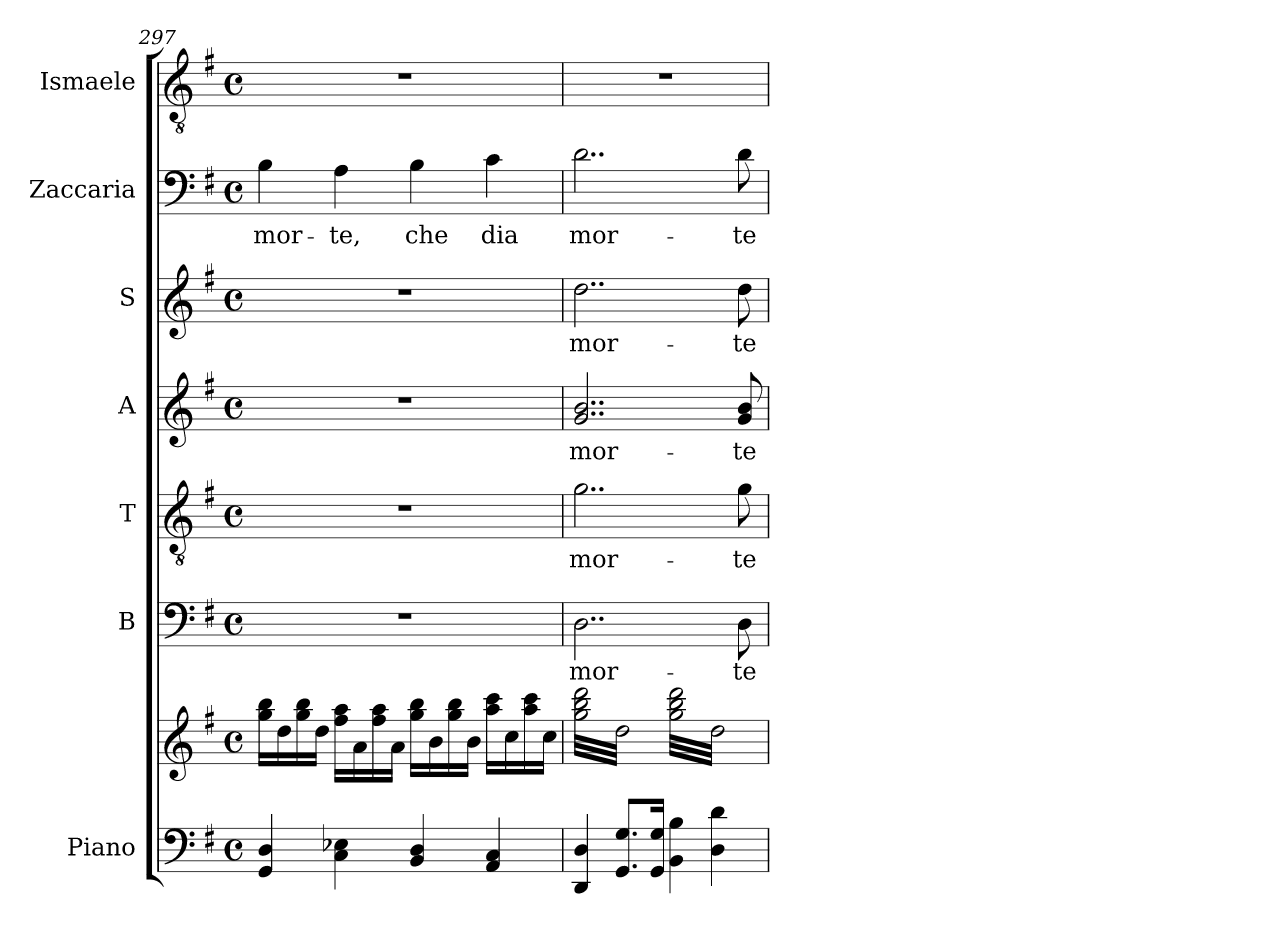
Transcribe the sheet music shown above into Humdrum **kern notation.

**kern	**kern	**kern	**text	**kern	**text	**kern	**text	**kern	**text	**kern	**text	**kern
*part7	*part7	*part6	*part6	*part5	*part5	*part4	*part4	*part3	*part3	*part2	*part2	*part1
*staff8	*staff7	*staff6	*staff6	*staff5	*staff5	*staff4	*staff4	*staff3	*staff3	*staff2	*staff2	*staff1
*I"Piano	*	*I"B	*	*I"T	*	*I"A	*	*I"S	*	*I"Zaccaria	*	*I"Ismaele
*I'Pno	*	*I'B	*	*I'T	*	*I'A	*	*I'S	*	*	*	*
*clefF4	*clefG2	*clefF4	*	*clefGv2	*	*clefG2	*	*clefG2	*	*clefF4	*	*clefGv2
*k[f#]	*k[f#]	*k[f#]	*	*k[f#]	*	*k[f#]	*	*k[f#]	*	*k[f#]	*	*k[f#]
*M4/4	*M4/4	*M4/4	*	*M4/4	*	*M4/4	*	*M4/4	*	*M4/4	*	*M4/4
*met(c)	*met(c)	*met(c)	*	*met(c)	*	*met(c)	*	*met(c)	*	*met(c)	*	*met(c)
=297	=297	=297	=297	=297	=297	=297	=297	=297	=297	=297	=297	=297
!	!	!	!	!	!	!	!	!	!	!	!LO:LY:b	!
4GG/ 4D/	16gg\ 16bb\LL	1r	.	1r	.	1r	.	1r	.	4B\	mor-	1r
.	16dd\	.	.	.	.	.	.	.	.	.	.	.
.	16gg\ 16bb\	.	.	.	.	.	.	.	.	.	.	.
.	16dd\JJ	.	.	.	.	.	.	.	.	.	.	.
!	!	!	!	!	!	!	!	!	!	!	!LO:LY:b	!
4C\ 4E-X\	16ff#\ 16aa\LL	.	.	.	.	.	.	.	.	4A\	-te,	.
.	16a\	.	.	.	.	.	.	.	.	.	.	.
.	16ff#\ 16aa\	.	.	.	.	.	.	.	.	.	.	.
.	16a\JJ	.	.	.	.	.	.	.	.	.	.	.
!	!	!	!	!	!	!	!	!	!	!	!LO:LY:b	!
4BB/ 4D/	16gg\ 16bb\LL	.	.	.	.	.	.	.	.	4B\	che	.
.	16b\	.	.	.	.	.	.	.	.	.	.	.
.	16gg\ 16bb\	.	.	.	.	.	.	.	.	.	.	.
.	16b\JJ	.	.	.	.	.	.	.	.	.	.	.
!	!	!	!	!	!	!	!	!	!	!	!LO:LY:b	!
4AA/ 4C/	16aa\ 16ccc\LL	.	.	.	.	.	.	.	.	4c\	dia	.
.	16cc\	.	.	.	.	.	.	.	.	.	.	.
.	16aa\ 16ccc\	.	.	.	.	.	.	.	.	.	.	.
.	16cc\JJ	.	.	.	.	.	.	.	.	.	.	.
!!LO:PB:g=z
=298	=298	=298	=298	=298	=298	=298	=298	=298	=298	=298	=298	=298
!	!	!	!LO:LY:b	!	!LO:LY:b	!	!LO:LY:b	!	!LO:LY:b	!	!LO:LY:b	!
*	*tremolo	*	*	*	*	*	*	*	*	*	*	*
4DD/ 4D/	32gg\ 32bb\ 32ddd\LLL	2..D\	mor-	2..g\	mor-	2..g/ 2..b/	mor-	2..dd\	mor-	2..d\	mor-	1r
.	32dd\	.	.	.	.	.	.	.	.	.	.	.
.	32gg\ 32bb\ 32ddd\	.	.	.	.	.	.	.	.	.	.	.
.	32dd\	.	.	.	.	.	.	.	.	.	.	.
.	32gg\ 32bb\ 32ddd\	.	.	.	.	.	.	.	.	.	.	.
.	32dd\	.	.	.	.	.	.	.	.	.	.	.
.	32gg\ 32bb\ 32ddd\	.	.	.	.	.	.	.	.	.	.	.
.	32dd\	.	.	.	.	.	.	.	.	.	.	.
8.GG/ 8.G/L	32gg\ 32bb\ 32ddd\	.	.	.	.	.	.	.	.	.	.	.
.	32dd\	.	.	.	.	.	.	.	.	.	.	.
.	32gg\ 32bb\ 32ddd\	.	.	.	.	.	.	.	.	.	.	.
.	32dd\	.	.	.	.	.	.	.	.	.	.	.
.	32gg\ 32bb\ 32ddd\	.	.	.	.	.	.	.	.	.	.	.
.	32dd\	.	.	.	.	.	.	.	.	.	.	.
16GG/ 16G/Jk	32gg\ 32bb\ 32ddd\	.	.	.	.	.	.	.	.	.	.	.
.	32dd\JJJ	.	.	.	.	.	.	.	.	.	.	.
4BB\ 4B\	32gg\ 32bb\ 32ddd\LLL	.	.	.	.	.	.	.	.	.	.	.
.	32dd\	.	.	.	.	.	.	.	.	.	.	.
.	32gg\ 32bb\ 32ddd\	.	.	.	.	.	.	.	.	.	.	.
.	32dd\	.	.	.	.	.	.	.	.	.	.	.
.	32gg\ 32bb\ 32ddd\	.	.	.	.	.	.	.	.	.	.	.
.	32dd\	.	.	.	.	.	.	.	.	.	.	.
.	32gg\ 32bb\ 32ddd\	.	.	.	.	.	.	.	.	.	.	.
.	32dd\	.	.	.	.	.	.	.	.	.	.	.
4D\ 4d\	32gg\ 32bb\ 32ddd\	.	.	.	.	.	.	.	.	.	.	.
.	32dd\	.	.	.	.	.	.	.	.	.	.	.
.	32gg\ 32bb\ 32ddd\	.	.	.	.	.	.	.	.	.	.	.
.	32dd\	.	.	.	.	.	.	.	.	.	.	.
!	!	!	!LO:LY:b	!	!LO:LY:b	!	!LO:LY:b	!	!LO:LY:b	!	!LO:LY:b	!
.	32gg\ 32bb\ 32ddd\	8D\	-te	8g\	-te	8g/ 8b/	-te	8dd\	-te	8d\	-te	.
.	32dd\	.	.	.	.	.	.	.	.	.	.	.
.	32gg\ 32bb\ 32ddd\	.	.	.	.	.	.	.	.	.	.	.
.	32dd\JJJ	.	.	.	.	.	.	.	.	.	.	.
*	*Xtremolo	*	*	*	*	*	*	*	*	*	*	*
.	.	.	.	.	.	.	.	.	.	.	.	.
.	.	.	.	.	.	.	.	.	.	.	.	.
.	.	.	.	.	.	.	.	.	.	.	.	.
.	.	.	.	.	.	.	.	.	.	.	.	.
.	.	.	.	.	.	.	.	.	.	.	.	.
.	.	.	.	.	.	.	.	.	.	.	.	.
.	.	.	.	.	.	.	.	.	.	.	.	.
.	.	.	.	.	.	.	.	.	.	.	.	.
=	=	=	=	=	=	=	=	=	=	=	=	=
*-	*-	*-	*-	*-	*-	*-	*-	*-	*-	*-	*-	*-
